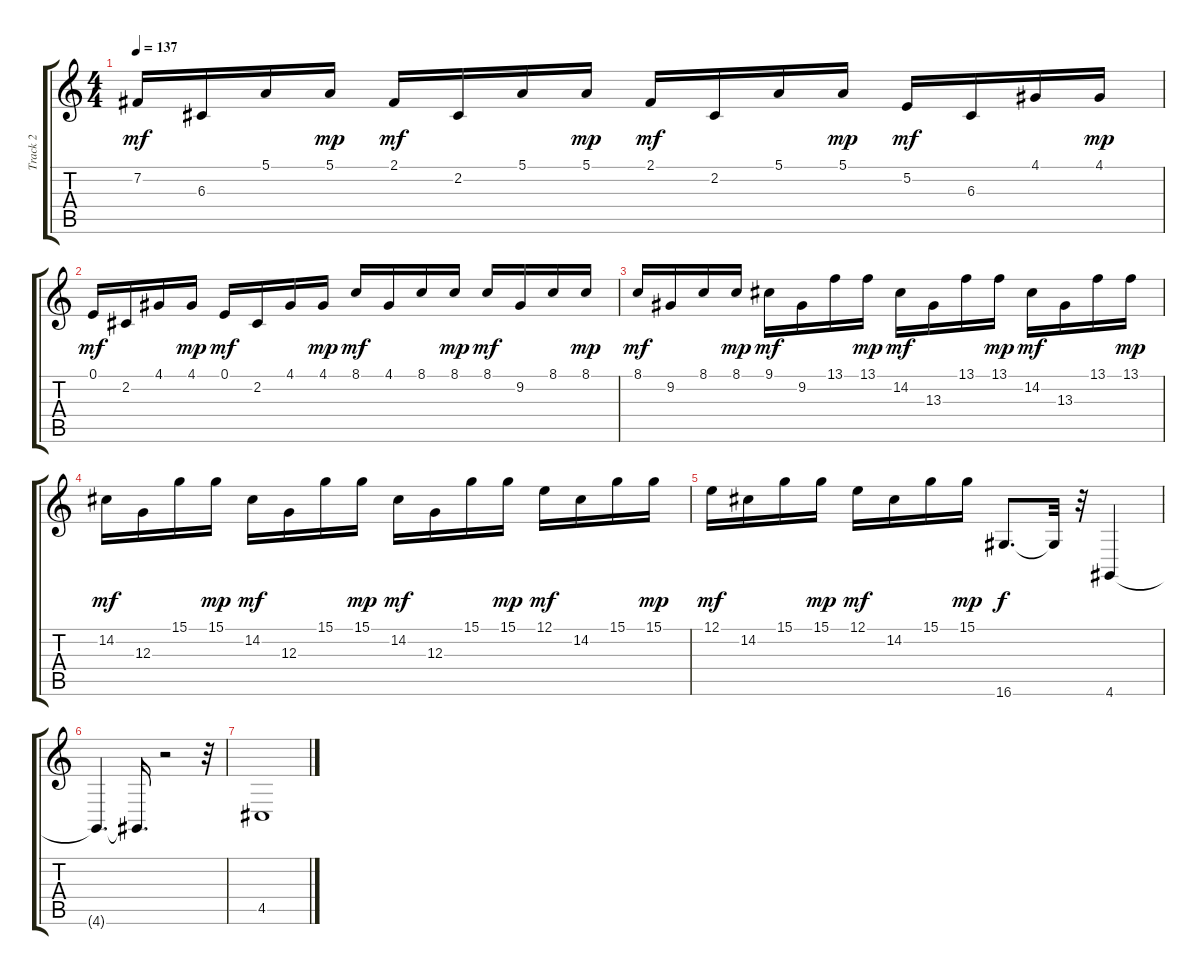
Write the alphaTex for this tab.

\track ("Track 2" "Track 2") {instrument frenchhorn}
\staff {score tabs}
\tuning (E4 B3 G3 D3 A2 E2) {hide}
\ts (4 4)
\tempo 137
\clef g2
\ks c
7.2.16{dy mf} 6.3.16 5.1.16 5.1.16{dy mp} 2.1.16{dy mf} 2.2.16 5.1.16 5.1.16{dy mp} 2.1.16{dy mf} 2.2.16 5.1.16 5.1.16{dy mp} 5.2.16{dy mf} 6.3.16 4.1.16 4.1.16{dy mp} |
0.1.16{dy mf} 2.2.16 4.1.16 4.1.16{dy mp} 0.1.16{dy mf} 2.2.16 4.1.16 4.1.16{dy mp} 8.1.16{dy mf} 4.1.16 8.1.16 8.1.16{dy mp} 8.1.16{dy mf} 9.2.16 8.1.16 8.1.16{dy mp} |
8.1.16{dy mf} 9.2.16 8.1.16 8.1.16{dy mp} 9.1.16{dy mf} 9.2.16 13.1.16 13.1.16{dy mp} 14.2.16{dy mf} 13.3.16 13.1.16 13.1.16{dy mp} 14.2.16{dy mf} 13.3.16 13.1.16 13.1.16{dy mp} |
14.2.16{dy mf} 12.3.16 15.1.16 15.1.16{dy mp} 14.2.16{dy mf} 12.3.16 15.1.16 15.1.16{dy mp} 14.2.16{dy mf} 12.3.16 15.1.16 15.1.16{dy mp} 12.1.16{dy mf} 14.2.16 15.1.16 15.1.16{dy mp} |
12.1.16{dy mf} 14.2.16 15.1.16 15.1.16{dy mp} 12.1.16{dy mf} 14.2.16 15.1.16 15.1.16{dy mp} 16.6.8{d dy f instrument overdrivenguitar} 16.6{t}.32 r.32 4.6.4 |
4.6{t}.4{d} 4.6{t}.16{d} r.2 r.32 |
4.5.1
